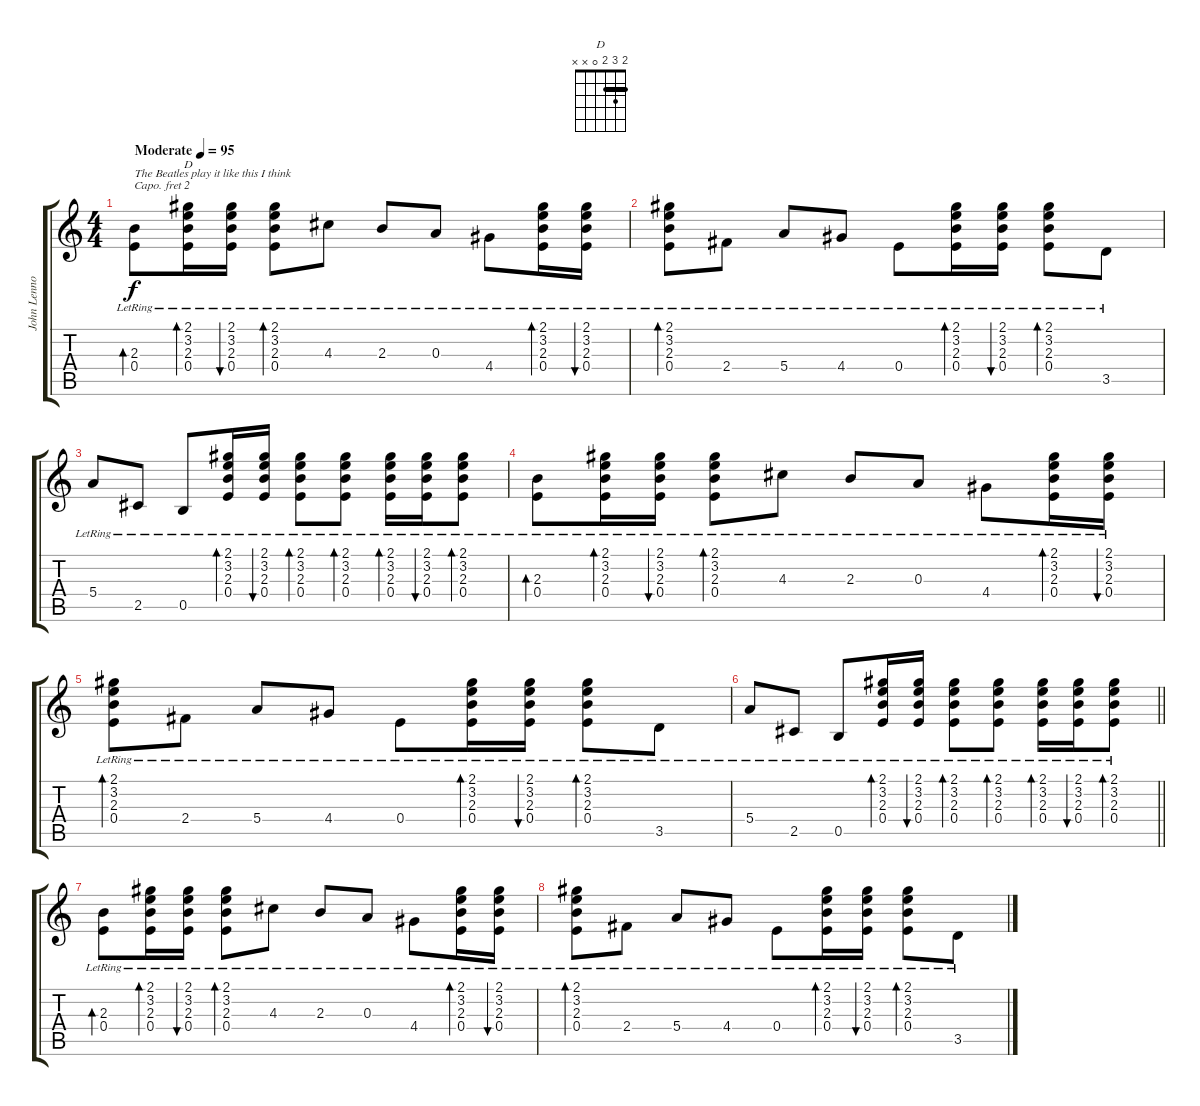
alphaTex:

\track ("John Lennon Acoustic Guitar Capo " "John Lenno") {instrument acousticguitarsteel}
\staff {score tabs}
\capo 2
\tuning (E4 B3 G3 D3 A2 E2) {hide}
\chord ("D" 2 3 2 0 x x) {barre 2}
\ts (4 4)
\section ("" "")
\tempo (95 "Moderate")
\clef g2
\ks c
(2.3{lr} 0.4{lr}).8{bd 60 txt "The Beatles play it like this I think" dy f instrument acousticguitarsteel} (2.1{lr} 3.2{lr} 2.3{lr} 0.4{lr}).16{bd 60 ch "D"} (2.1{lr} 3.2{lr} 2.3{lr} 0.4{lr}).16{bu 60} (2.1{lr} 3.2{lr} 2.3{lr} 0.4{lr}).8{bd 60} 4.3{lr}.8 2.3{lr}.8 0.3{lr}.8 4.4{lr}.8 (2.1{lr} 3.2{lr} 2.3{lr} 0.4).16{bd 60} (2.1{lr} 3.2{lr} 2.3{lr} 0.4{lr}).16{bu 60} |
(2.1{lr} 3.2{lr} 2.3{lr} 0.4{lr}).8{bd 60} 2.4{lr}.8 5.4{lr}.8 4.4{lr}.8 0.4{lr}.8 (2.1{lr} 3.2{lr} 2.3{lr} 0.4{lr}).16{bd 60} (2.1{lr} 3.2{lr} 2.3{lr} 0.4{lr}).16{bu 60} (2.1{lr} 3.2{lr} 2.3{lr} 0.4{lr}).8{bd 60} 3.5{lr}.8 |
5.4{lr}.8 2.5{lr}.8 0.5{lr}.8 (2.1{lr} 3.2{lr} 2.3{lr} 0.4{lr}).16{bd 60} (2.1{lr} 3.2{lr} 2.3{lr} 0.4{lr}).16{bu 60} (2.1{lr} 3.2{lr} 2.3{lr} 0.4{lr}).8{bd 60} (2.1{lr} 3.2{lr} 2.3{lr} 0.4{lr}).8{bd 60} (2.1{lr} 3.2{lr} 2.3{lr} 0.4{lr}).16{bd 60} (2.1{lr} 3.2{lr} 2.3{lr} 0.4{lr}).16{bu 60} (2.1{lr} 3.2{lr} 2.3{lr} 0.4{lr}).8{bd 60} |
(2.3{lr} 0.4{lr}).8{bd 60} (2.1{lr} 3.2{lr} 2.3{lr} 0.4{lr}).16{bd 60} (2.1{lr} 3.2{lr} 2.3{lr} 0.4{lr}).16{bu 60} (2.1{lr} 3.2{lr} 2.3{lr} 0.4{lr}).8{bd 60} 4.3{lr}.8 2.3{lr}.8 0.3{lr}.8 4.4{lr}.8 (2.1{lr} 3.2{lr} 2.3{lr} 0.4).16{bd 60} (2.1{lr} 3.2{lr} 2.3{lr} 0.4{lr}).16{bu 60} |
(2.1{lr} 3.2{lr} 2.3{lr} 0.4{lr}).8{bd 60} 2.4{lr}.8 5.4{lr}.8 4.4{lr}.8 0.4{lr}.8 (2.1{lr} 3.2{lr} 2.3{lr} 0.4{lr}).16{bd 60} (2.1{lr} 3.2{lr} 2.3{lr} 0.4{lr}).16{bu 60} (2.1{lr} 3.2{lr} 2.3{lr} 0.4{lr}).8{bd 60} 3.5{lr}.8 |
\barLineRight lightlight
5.4{lr}.8 2.5{lr}.8 0.5{lr}.8 (2.1{lr} 3.2{lr} 2.3{lr} 0.4{lr}).16{bd 60} (2.1{lr} 3.2{lr} 2.3{lr} 0.4{lr}).16{bu 60} (2.1{lr} 3.2{lr} 2.3{lr} 0.4{lr}).8{bd 60} (2.1{lr} 3.2{lr} 2.3{lr} 0.4{lr}).8{bd 60} (2.1{lr} 3.2{lr} 2.3{lr} 0.4{lr}).16{bd 60} (2.1{lr} 3.2{lr} 2.3{lr} 0.4{lr}).16{bu 60} (2.1{lr} 3.2{lr} 2.3{lr} 0.4{lr}).8{bd 60} |
(2.3{lr} 0.4{lr}).8{bd 60} (2.1{lr} 3.2{lr} 2.3{lr} 0.4{lr}).16{bd 60} (2.1{lr} 3.2{lr} 2.3{lr} 0.4{lr}).16{bu 60} (2.1{lr} 3.2{lr} 2.3{lr} 0.4{lr}).8{bd 60} 4.3{lr}.8 2.3{lr}.8 0.3{lr}.8 4.4{lr}.8 (2.1{lr} 3.2{lr} 2.3{lr} 0.4).16{bd 60} (2.1{lr} 3.2{lr} 2.3{lr} 0.4{lr}).16{bu 60} |
(2.1{lr} 3.2{lr} 2.3{lr} 0.4{lr}).8{bd 60} 2.4{lr}.8 5.4{lr}.8 4.4{lr}.8 0.4{lr}.8 (2.1{lr} 3.2{lr} 2.3{lr} 0.4{lr}).16{bd 60} (2.1{lr} 3.2{lr} 2.3{lr} 0.4{lr}).16{bu 60} (2.1{lr} 3.2{lr} 2.3{lr} 0.4{lr}).8{bd 60} 3.5{lr}.8
